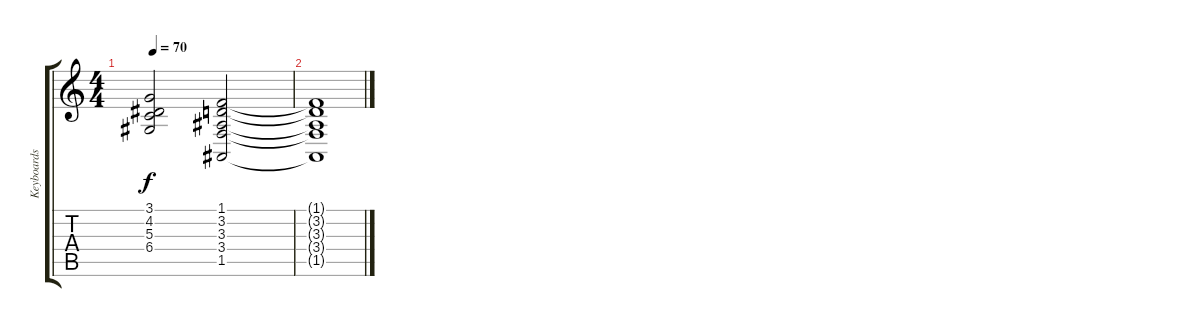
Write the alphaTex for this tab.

\track ("Keyboards (Hogson)" "Keyboards ") {instrument reedorgan}
\staff {score tabs}
\tuning (E4 B3 G3 D3 A2 E2) {hide}
\ts (4 4)
\tempo 70
\clef g2
\ks c
(3.1 4.2 5.3 6.4).2{dy f} (1.1 3.2 3.3 3.4 1.5).2 |
(1.1{t} 3.2{t} 3.3{t} 3.4{t} 1.5{t}).1
